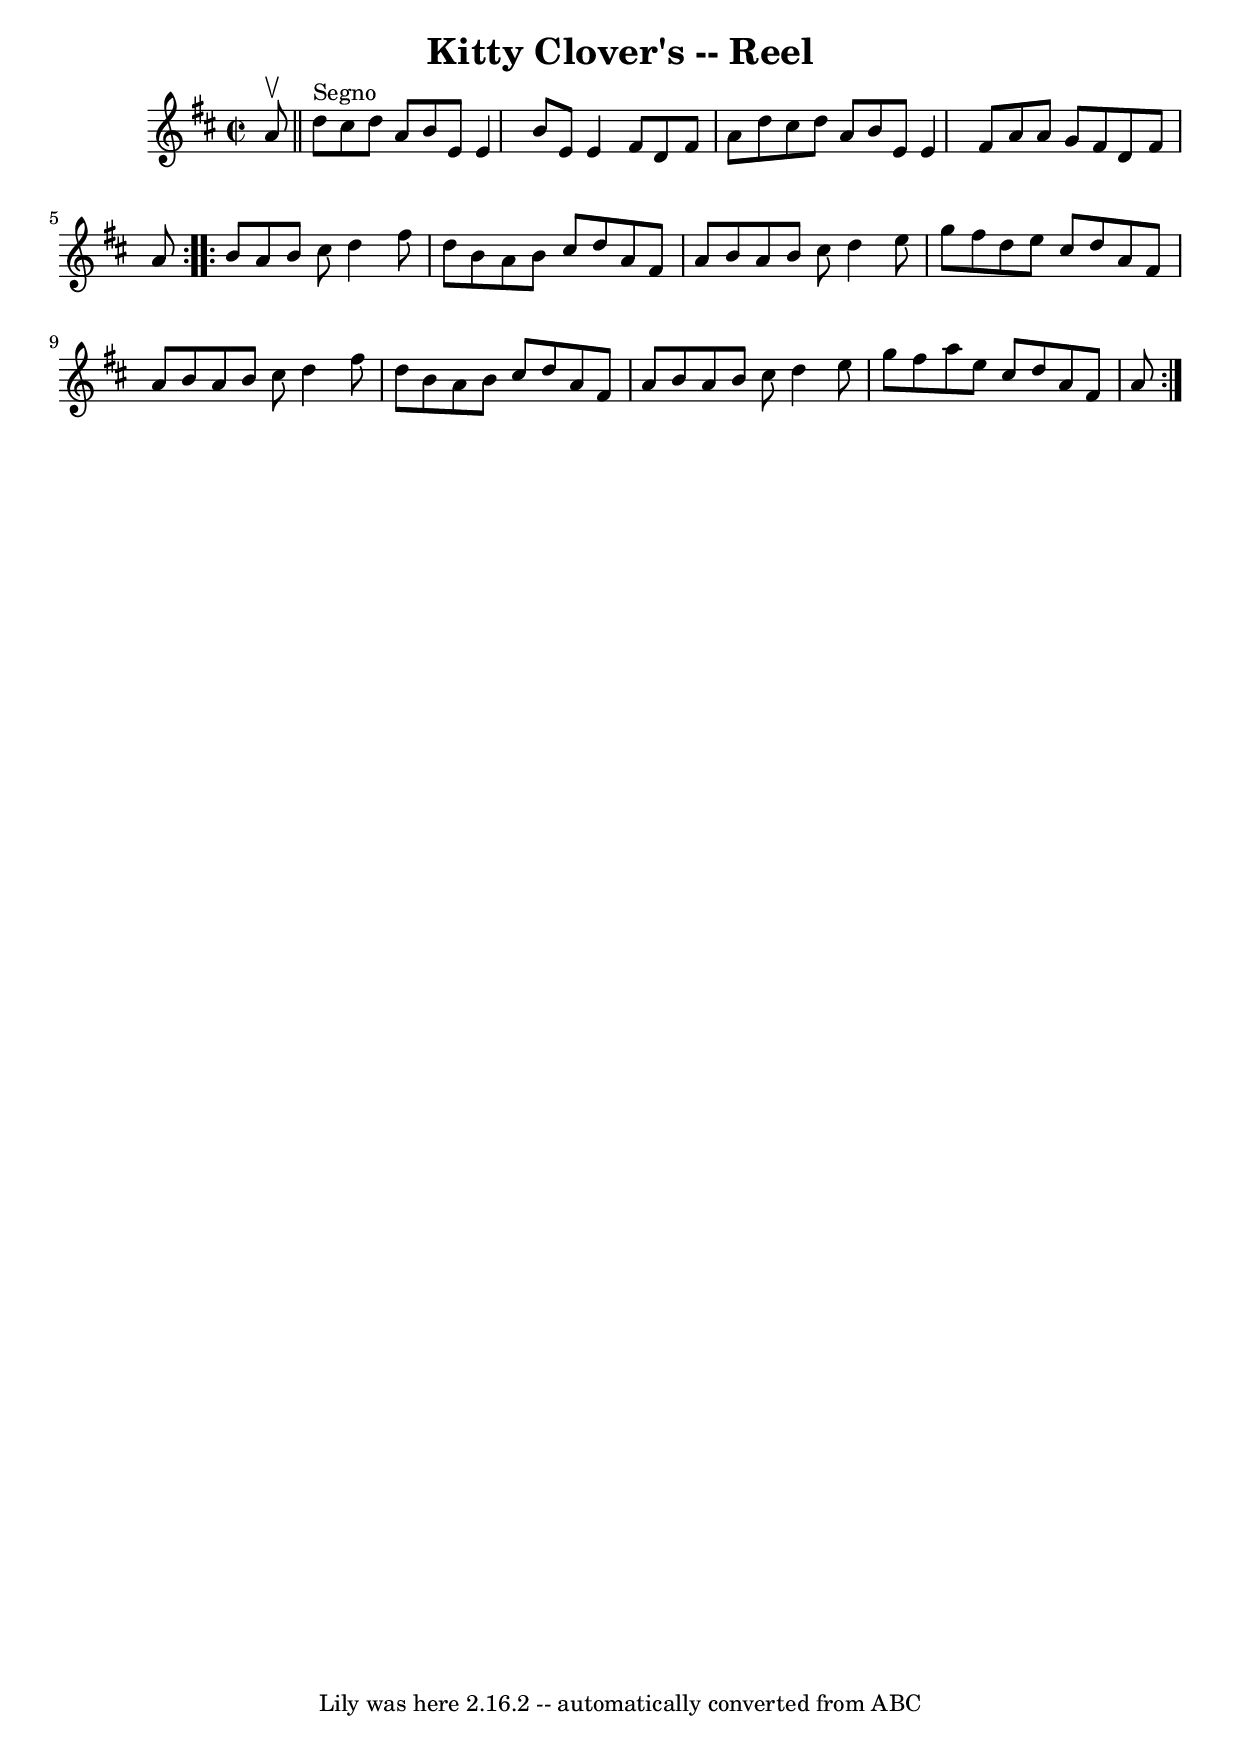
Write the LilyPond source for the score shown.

\version "2.7.40"
\include "Mammoth.ily"
\header {
	%% book = "Ryan's Mammoth Collection"
	crossRefNumber = "1"
	footnotes = ""
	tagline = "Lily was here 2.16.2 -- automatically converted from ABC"
	title = "Kitty Clover's -- Reel"
}
voicedefault =  {


\repeat volta 2 {
\override Staff.TimeSignature #'style = #'C
 \time 2/2 \key d \major a'8^\upbow   \bar "||" d''8^"Segno" cis''8   
 d''8 a'8 b'8 e'8 e'4  |
 b'8 e'8 e'4 fis'8 d'8 
 fis'8 a'8  |
 d''8 cis''8 d''8 a'8 b'8 e'8 e'4  
|
 fis'8 a'8 a'8 g'8 fis'8 d'8 fis'8 a'8  
} \repeat volta 2 { b'8 a'8 b'8 cis''8 d''4 fis''8 d''8  
|
 b'8 a'8 b'8 cis''8 d''8 a'8 fis'8 a'8  |
 
 b'8 a'8 b'8 cis''8 d''4 e''8 g''8  |
 fis''8    
d''8 e''8 cis''8 d''8 a'8 fis'8 a'8  |
 b'8 a'8  
 b'8 cis''8 d''4 fis''8 d''8  |
 b'8 a'8 b'8    
cis''8 d''8 a'8 fis'8 a'8  |
 b'8 a'8 b'8 cis''8   
 d''4 e''8 g''8  |
 fis''8 a''8 e''8 cis''8 d''8    
a'8 fis'8 a'8    }   
}

\score{
    <<

	\context Staff="default"
	{
	    \voicedefault 
	}

    >>
	\layout {
	}
	\midi {}
}
